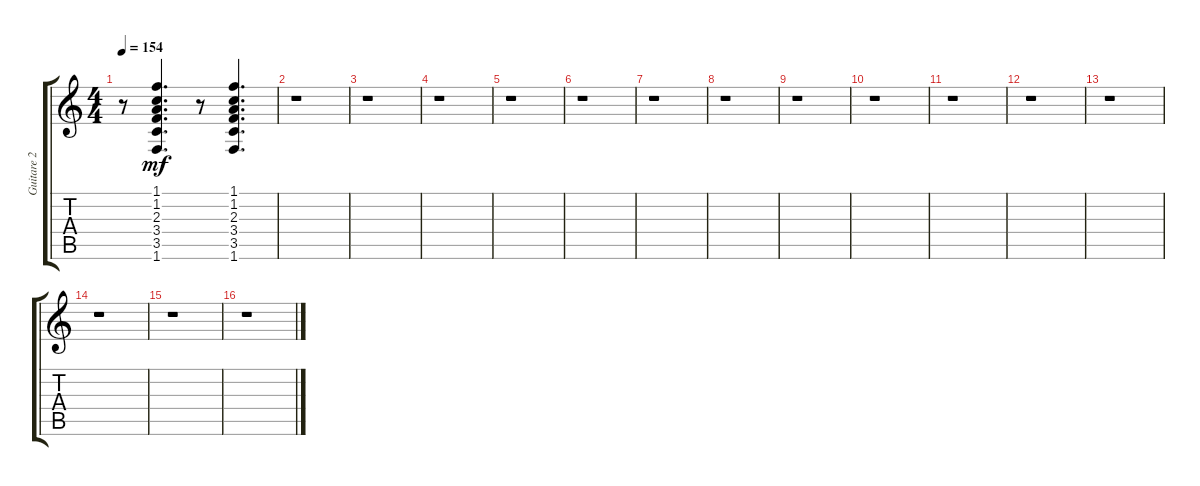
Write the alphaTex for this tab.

\track ("Guitare 2 (refrain)" "Guitare 2 ") {instrument overdrivenguitar}
\staff {score tabs}
\tuning (E4 B3 G3 D3 A2 E2) {hide}
\ts (4 4)
\tempo 154
\clef g2
\ks c
r.8{dy mf} (1.1 1.2 2.3 3.4 3.5 1.6).4{d} r.8 (1.1 1.2 2.3 3.4 3.5 1.6).4{d} |
r.1 |
r.1 |
r.1 |
r.1 |
r.1 |
r.1 |
r.1 |
r.1 |
r.1 |
r.1 |
r.1 |
r.1 |
r.1 |
r.1 |
r.1
